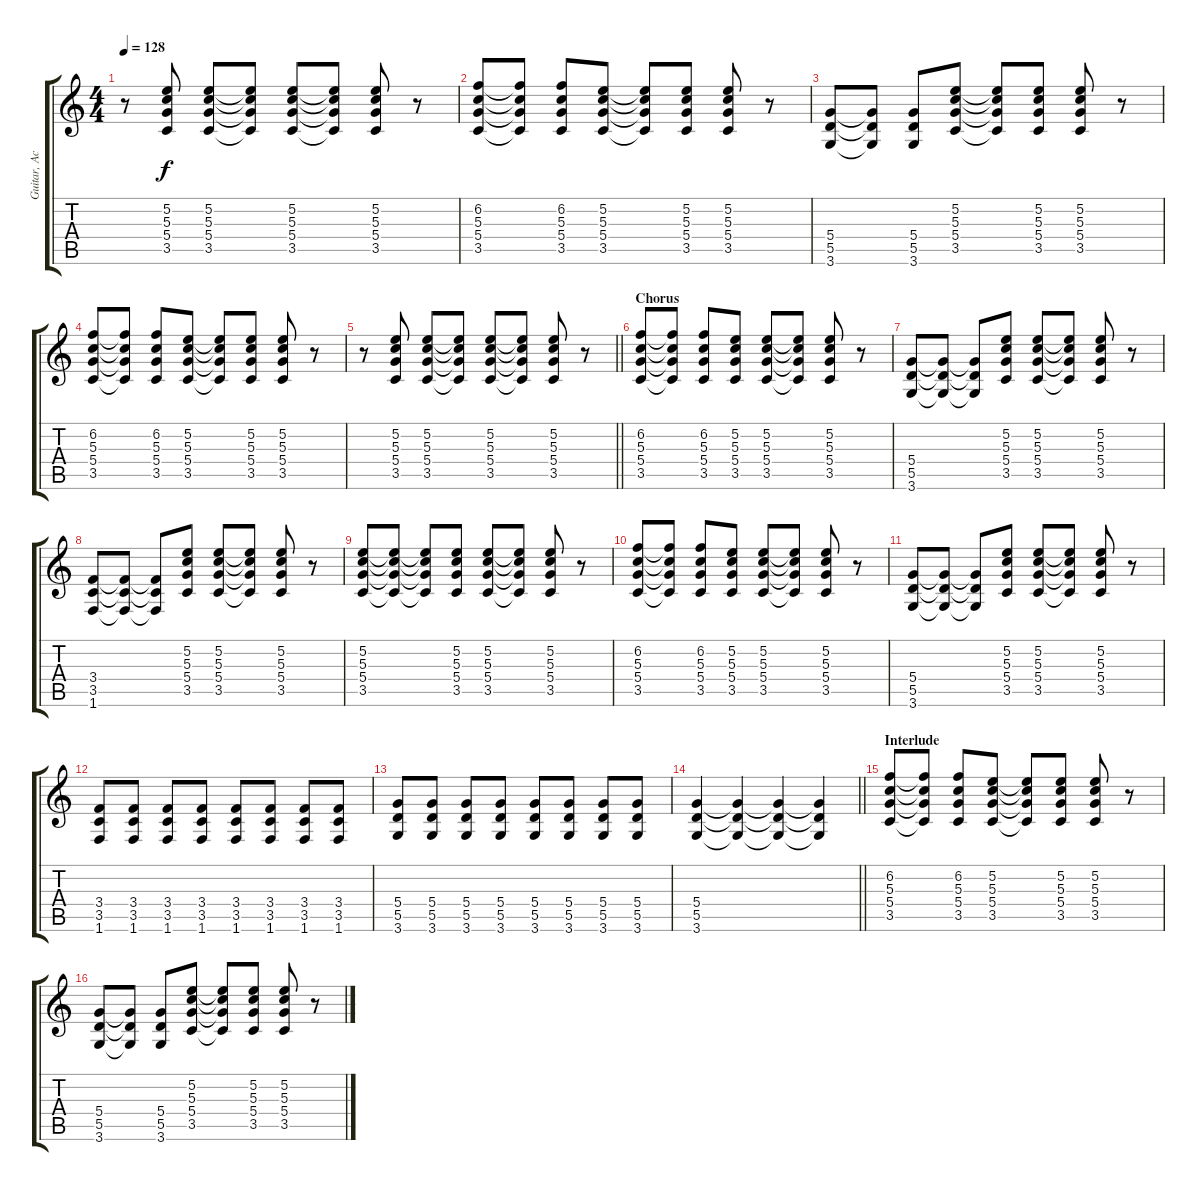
\track ("Guitar, Acoustic" "Guitar, Ac") {instrument acousticguitarsteel}
\staff {score tabs}
\tuning (E4 B3 G3 D3 A2 E2) {hide}
\ts (4 4)
\tempo 128
\clef g2
\ks c
r.8{dy f} (5.2 5.3 5.4 3.5).8 (5.2 5.3 5.4 3.5).8 (5.2{t} 5.3{t} 5.4{t} 3.5{t}).8 (5.2 5.3 5.4 3.5).8 (5.2{t} 5.3{t} 5.4{t} 3.5{t}).8 (5.2 5.3 5.4 3.5).8 r.8 |
(6.2 5.3 5.4 3.5).8 (6.2{t} 5.3{t} 5.4{t} 3.5{t}).8 (6.2 5.3 5.4 3.5).8 (5.2 5.3 5.4 3.5).8 (5.2{t} 5.3{t} 5.4{t} 3.5{t}).8 (5.2 5.3 5.4 3.5).8 (5.2 5.3 5.4 3.5).8 r.8 |
(5.4 5.5 3.6).8 (5.4{t} 5.5{t} 3.6{t}).8 (5.4 5.5 3.6).8 (5.2 5.3 5.4 3.5).8 (5.2{t} 5.3{t} 5.4{t} 3.5{t}).8 (5.2 5.3 5.4 3.5).8 (5.2 5.3 5.4 3.5).8 r.8 |
(6.2 5.3 5.4 3.5).8 (6.2{t} 5.3{t} 5.4{t} 3.5{t}).8 (6.2 5.3 5.4 3.5).8 (5.2 5.3 5.4 3.5).8 (5.2{t} 5.3{t} 5.4{t} 3.5{t}).8 (5.2 5.3 5.4 3.5).8 (5.2 5.3 5.4 3.5).8 r.8 |
\barLineRight lightlight
r.8 (5.2 5.3 5.4 3.5).8 (5.2 5.3 5.4 3.5).8 (5.2{t} 5.3{t} 5.4{t} 3.5{t}).8 (5.2 5.3 5.4 3.5).8 (5.2{t} 5.3{t} 5.4{t} 3.5{t}).8 (5.2 5.3 5.4 3.5).8 r.8 |
\section ("" "Chorus")
(6.2 5.3 5.4 3.5).8 (6.2{t} 5.3{t} 5.4{t} 3.5{t}).8 (6.2 5.3 5.4 3.5).8 (5.2 5.3 5.4 3.5).8 (5.2 5.3 5.4 3.5).8 (5.2{t} 5.3{t} 5.4{t} 3.5{t}).8 (5.2 5.3 5.4 3.5).8 r.8 |
(5.4 5.5 3.6).8 (5.4{t} 5.5{t} 3.6{t}).8 (5.4{t} 5.5{t} 3.6{t}).8 (5.2 5.3 5.4 3.5).8 (5.2 5.3 5.4 3.5).8 (5.2{t} 5.3{t} 5.4{t} 3.5{t}).8 (5.2 5.3 5.4 3.5).8 r.8 |
(3.4 3.5 1.6).8 (3.4{t} 3.5{t} 1.6{t}).8 (3.4{t} 3.5{t} 1.6{t}).8 (5.2 5.3 5.4 3.5).8 (5.2 5.3 5.4 3.5).8 (5.2{t} 5.3{t} 5.4{t} 3.5{t}).8 (5.2 5.3 5.4 3.5).8 r.8 |
(5.2 5.3 5.4 3.5).8 (5.2{t} 5.3{t} 5.4{t} 3.5{t}).8 (5.2{t} 5.3{t} 5.4{t} 3.5{t}).8 (5.2 5.3 5.4 3.5).8 (5.2 5.3 5.4 3.5).8 (5.2{t} 5.3{t} 5.4{t} 3.5{t}).8 (5.2 5.3 5.4 3.5).8 r.8 |
(6.2 5.3 5.4 3.5).8 (6.2{t} 5.3{t} 5.4{t} 3.5{t}).8 (6.2 5.3 5.4 3.5).8 (5.2 5.3 5.4 3.5).8 (5.2 5.3 5.4 3.5).8 (5.2{t} 5.3{t} 5.4{t} 3.5{t}).8 (5.2 5.3 5.4 3.5).8 r.8 |
(5.4 5.5 3.6).8 (5.4{t} 5.5{t} 3.6{t}).8 (5.4{t} 5.5{t} 3.6{t}).8 (5.2 5.3 5.4 3.5).8 (5.2 5.3 5.4 3.5).8 (5.2{t} 5.3{t} 5.4{t} 3.5{t}).8 (5.2 5.3 5.4 3.5).8 r.8 |
(3.4 3.5 1.6).8 (3.4 3.5 1.6).8 (3.4 3.5 1.6).8 (3.4 3.5 1.6).8 (3.4 3.5 1.6).8 (3.4 3.5 1.6).8 (3.4 3.5 1.6).8 (3.4 3.5 1.6).8 |
(5.4 5.5 3.6).8 (5.4 5.5 3.6).8 (5.4 5.5 3.6).8 (5.4 5.5 3.6).8 (5.4 5.5 3.6).8 (5.4 5.5 3.6).8 (5.4 5.5 3.6).8 (5.4 5.5 3.6).8 |
\barLineRight lightlight
(5.4 5.5 3.6).4 (5.4{t} 5.5{t} 3.6{t}).4 (5.4{t} 5.5{t} 3.6{t}).4 (5.4{t} 5.5{t} 3.6{t}).4 |
\section ("" "Interlude")
(6.2 5.3 5.4 3.5).8 (6.2{t} 5.3{t} 5.4{t} 3.5{t}).8 (6.2 5.3 5.4 3.5).8 (5.2 5.3 5.4 3.5).8 (5.2{t} 5.3{t} 5.4{t} 3.5{t}).8 (5.2 5.3 5.4 3.5).8 (5.2 5.3 5.4 3.5).8 r.8 |
(5.4 5.5 3.6).8 (5.4{t} 5.5{t} 3.6{t}).8 (5.4 5.5 3.6).8 (5.2 5.3 5.4 3.5).8 (5.2{t} 5.3{t} 5.4{t} 3.5{t}).8 (5.2 5.3 5.4 3.5).8 (5.2 5.3 5.4 3.5).8 r.8
